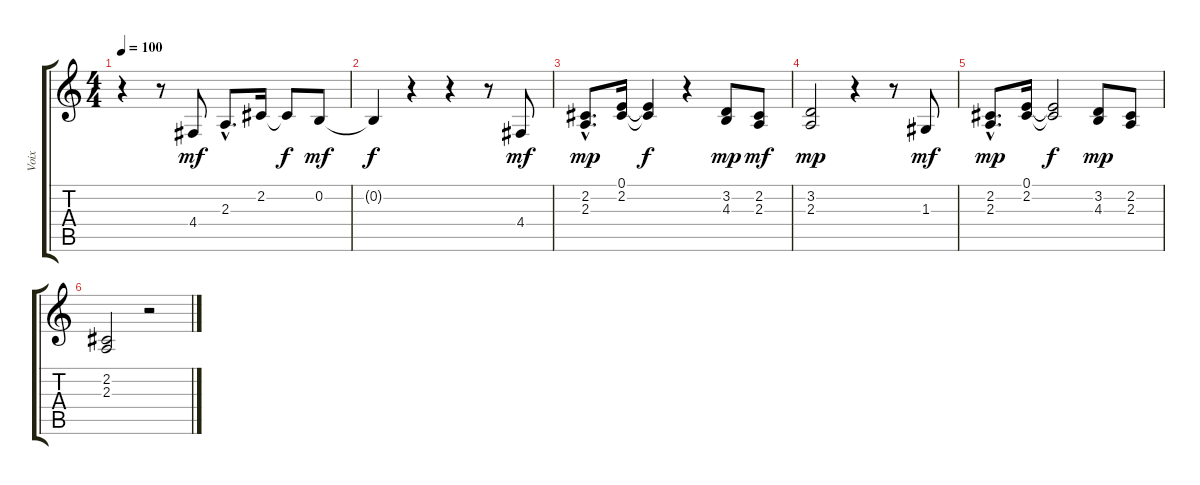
\track ("Voix" "Voix") {instrument accordion}
\staff {score tabs}
\tuning (E4 B3 G3 D3 A2 E2) {hide}
\ts (4 4)
\tempo 100
\clef g2
\ks c
r.4{dy f} r.8 4.4.8{dy mf} 2.3{hac}.8{d} 2.2.16 2.2{t}.8{dy f} 0.2.8{dy mf} |
0.2{t}.4{dy f} r.4 r.4 r.8 4.4.8{dy mf} |
(2.2{hac} 2.3{hac}).8{d dy mp} (0.1 2.2).16 (0.1{t} 2.2{t}).4{dy f} r.4 (3.2 4.3).8{dy mp} (2.2 2.3).8{dy mf} |
(3.2 2.3).2{dy mp} r.4 r.8 1.3.8{dy mf} |
(2.2{hac} 2.3{hac}).8{d dy mp} (0.1 2.2).16 (0.1{t} 2.2{t}).2{dy f} (3.2 4.3).8{dy mp} (2.2 2.3).8 |
(2.2 2.3).2 r.2
